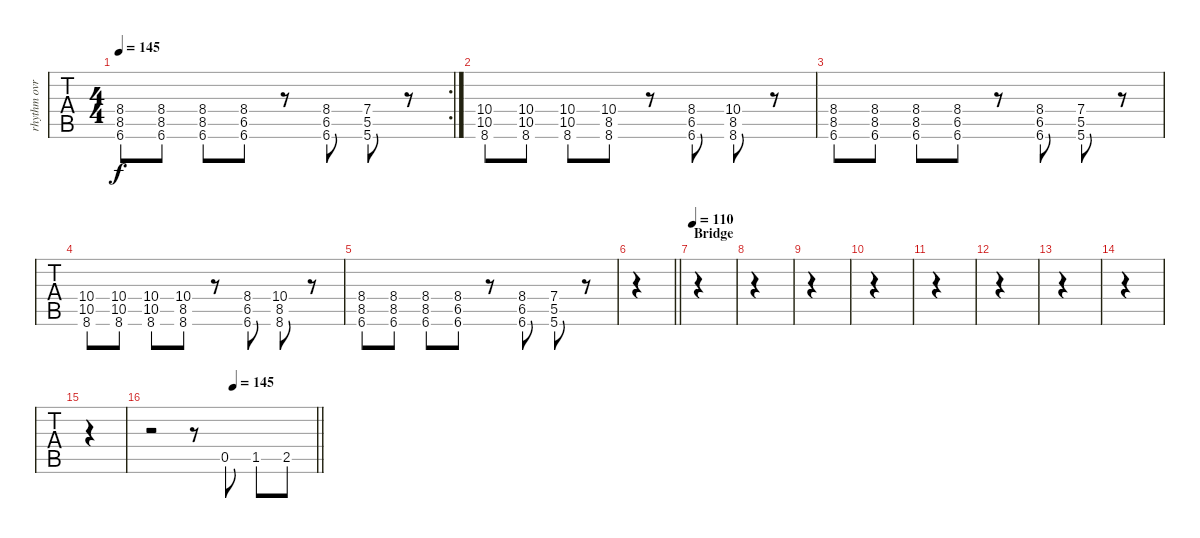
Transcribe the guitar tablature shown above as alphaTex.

\track ("rhythm ovrdrve" "rhythm ovr") {instrument overdrivenguitar}
\staff {tabs}
\tuning (E4 B3 G3 D3 A2 E2) {hide}
\rc 2
\ts (4 4)
\tempo 145
\clef g2
\ks cminor
(8.4 8.5 6.6).8{dy f} (8.4 8.5 6.6).8 (8.4 8.5 6.6).8 (8.4 6.5 6.6).8 r.8 (8.4 6.5 6.6).8 (7.4 5.5 5.6).8 r.8 |
(10.4 10.5 8.6).8{volume 0} (10.4 10.5 8.6).8 (10.4 10.5 8.6).8 (10.4 8.5 8.6).8 r.8 (8.4 6.5 6.6).8 (10.4 8.5 8.6).8 r.8 |
(8.4 8.5 6.6).8 (8.4 8.5 6.6).8 (8.4 8.5 6.6).8 (8.4 6.5 6.6).8 r.8 (8.4 6.5 6.6).8 (7.4 5.5 5.6).8 r.8 |
(10.4 10.5 8.6).8 (10.4 10.5 8.6).8 (10.4 10.5 8.6).8 (10.4 8.5 8.6).8 r.8 (8.4 6.5 6.6).8 (10.4 8.5 8.6).8 r.8 |
(8.4 8.5 6.6).8 (8.4 8.5 6.6).8 (8.4 8.5 6.6).8 (8.4 6.5 6.6).8 r.8 (8.4 6.5 6.6).8 (7.4 5.5 5.6).8 r.8 |
\barLineRight lightlight
|
\section ("" "Bridge")
\tempo 110
|
|
|
|
|
|
|
|
|
\tempo (145 0.5)
\barLineRight lightlight
r.2 r.8 0.5.8 1.5.8 2.5.8
